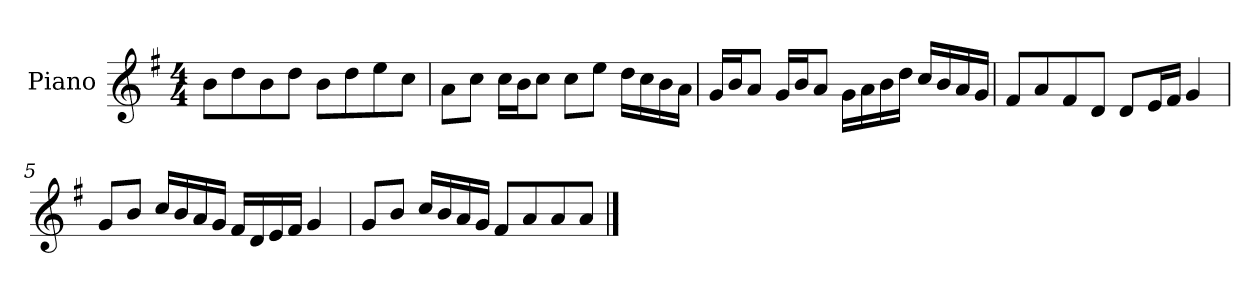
**kern
*part1
*staff1
*I"Piano
*I'P-no
*clefG2
*k[f#]
*M4/4
*MM90
=1
8b\L
8dd\
8b\
8dd\J
8b\L
8dd\
8ee\
8cc\J
=2
8a\L
8cc\J
16cc\LL
16b\J
8cc\J
8cc\L
8ee\J
16dd\LL
16cc\
16b\
16a\JJ
=3
16g/LL
16b/J
8a/J
16g/LL
16b/J
8a/J
16g\LL
16a\
16b\
16dd\JJ
16cc/LL
16b/
16a/
16g/JJ
=4
8f#/L
8a/
8f#/
8d/J
8d/L
16e/L
16f#/JJ
4g/
!!LO:LB:g=z
=5
8g/L
8b/J
16cc/LL
16b/
16a/
16g/JJ
16f#/LL
16d/
16e/
16f#/JJ
4g/
=6
8g/L
8b/J
16cc/LL
16b/
16a/
16g/JJ
8f#/L
8a/
8a/
8a/J
==
*-
